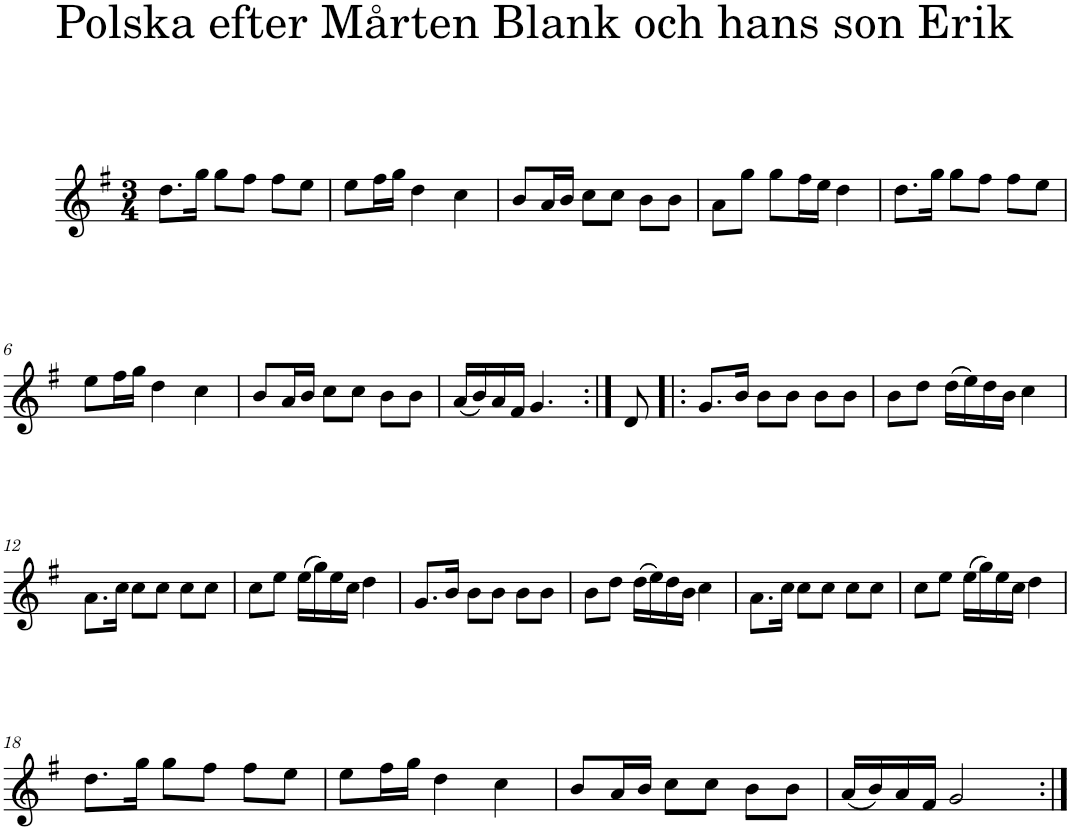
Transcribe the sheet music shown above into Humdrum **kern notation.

**kern
*part1
*staff1
*I"Piano
*I'Pno
*clefG2
*k[f#]
*G:
*M3/4
=1
8.dd\L
16gg\Jk
8gg\L
8ff#\J
8ff#\L
8ee\J
=2
8ee\L
16ff#\L
16gg\JJ
4dd\
4cc\
=3
8b/L
16a/L
16b/JJ
8cc\L
8cc\J
8b\L
8b\J
=4
8a\L
8gg\J
8gg\L
16ff#\L
16ee\JJ
4dd\
=5
8.dd\L
16gg\Jk
8gg\L
8ff#\J
8ff#\L
8ee\J
!!LO:LB:g=z
=6
8ee\L
16ff#\L
16gg\JJ
4dd\
4cc\
=7
8b/L
16a/L
16b/JJ
8cc\L
8cc\J
8b\L
8b\J
=8
(16a/LL
16b/)
16a/
16f#/JJ
4.g/
=9:|!
8d/
=10!|:
8.g/L
16b/Jk
8b\L
8b\J
8b\L
8b\J
=11
8b\L
8dd\J
(16dd\LL
16ee\)
16dd\
16b\JJ
4cc\
!!LO:LB:g=z
=12
8.a\L
16cc\Jk
8cc\L
8cc\J
8cc\L
8cc\J
=13
8cc\L
8ee\J
(16ee\LL
16gg\)
16ee\
16cc\JJ
4dd\
=14
8.g/L
16b/Jk
8b\L
8b\J
8b\L
8b\J
=15
8b\L
8dd\J
(16dd\LL
16ee\)
16dd\
16b\JJ
4cc\
=16
8.a\L
16cc\Jk
8cc\L
8cc\J
8cc\L
8cc\J
=17
8cc\L
8ee\J
(16ee\LL
16gg\)
16ee\
16cc\JJ
4dd\
!!LO:LB:g=z
=18
8.dd\L
16gg\Jk
8gg\L
8ff#\J
8ff#\L
8ee\J
=19
8ee\L
16ff#\L
16gg\JJ
4dd\
4cc\
=20
8b/L
16a/L
16b/JJ
8cc\L
8cc\J
8b\L
8b\J
=21
(16a/LL
16b/)
16a/
16f#/JJ
2g/
=:|!
*-
